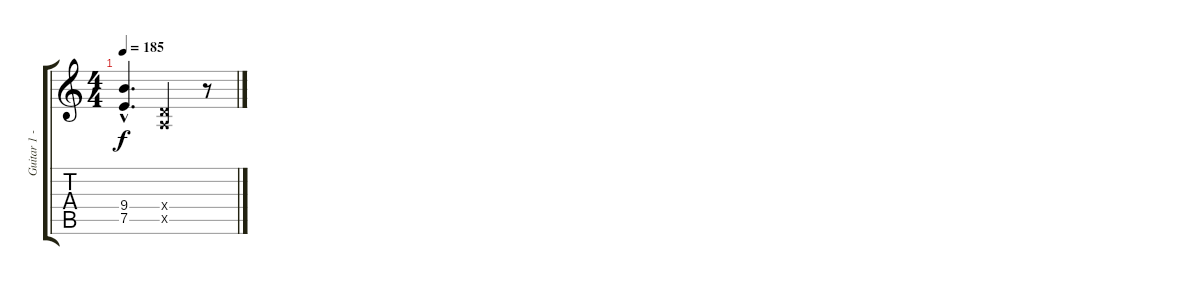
\track ("Guitar 1 - Murray" "Guitar 1 -") {instrument distortionguitar}
\staff {score tabs}
\tuning (E4 B3 G3 D3 A2 E2) {hide}
\ts (4 4)
\tempo 185
\clef g2
\ks c
(9.4{hac t} 7.5{hac t}).4{d dy f} (0.4{x} 0.5{x}).2 r.8
